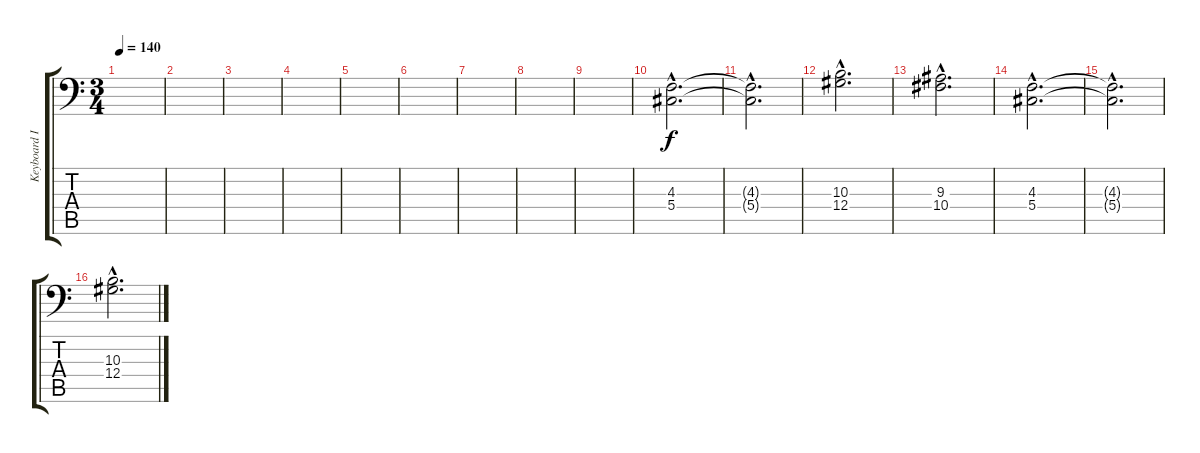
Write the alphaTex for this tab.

\track ("Keyboard II" "Keyboard I") {instrument stringensemble1}
\staff {score tabs}
\tuning (Bb3 F3 Db3 Ab2 Eb2 Bb1) {hide}
\ts (3 4)
\tempo 140
\clef f4
\ks c
|
|
|
|
|
|
|
|
|
(4.3{hac} 5.4{hac}).2{d} |
(4.3{hac t} 5.4{hac t}).2{d} |
(10.3{hac} 12.4{hac}).2{d} |
(9.3{hac} 10.4{hac}).2{d} |
(4.3{hac} 5.4{hac}).2{d} |
(4.3{hac t} 5.4{hac t}).2{d} |
(10.3{hac} 12.4{hac}).2{d}
